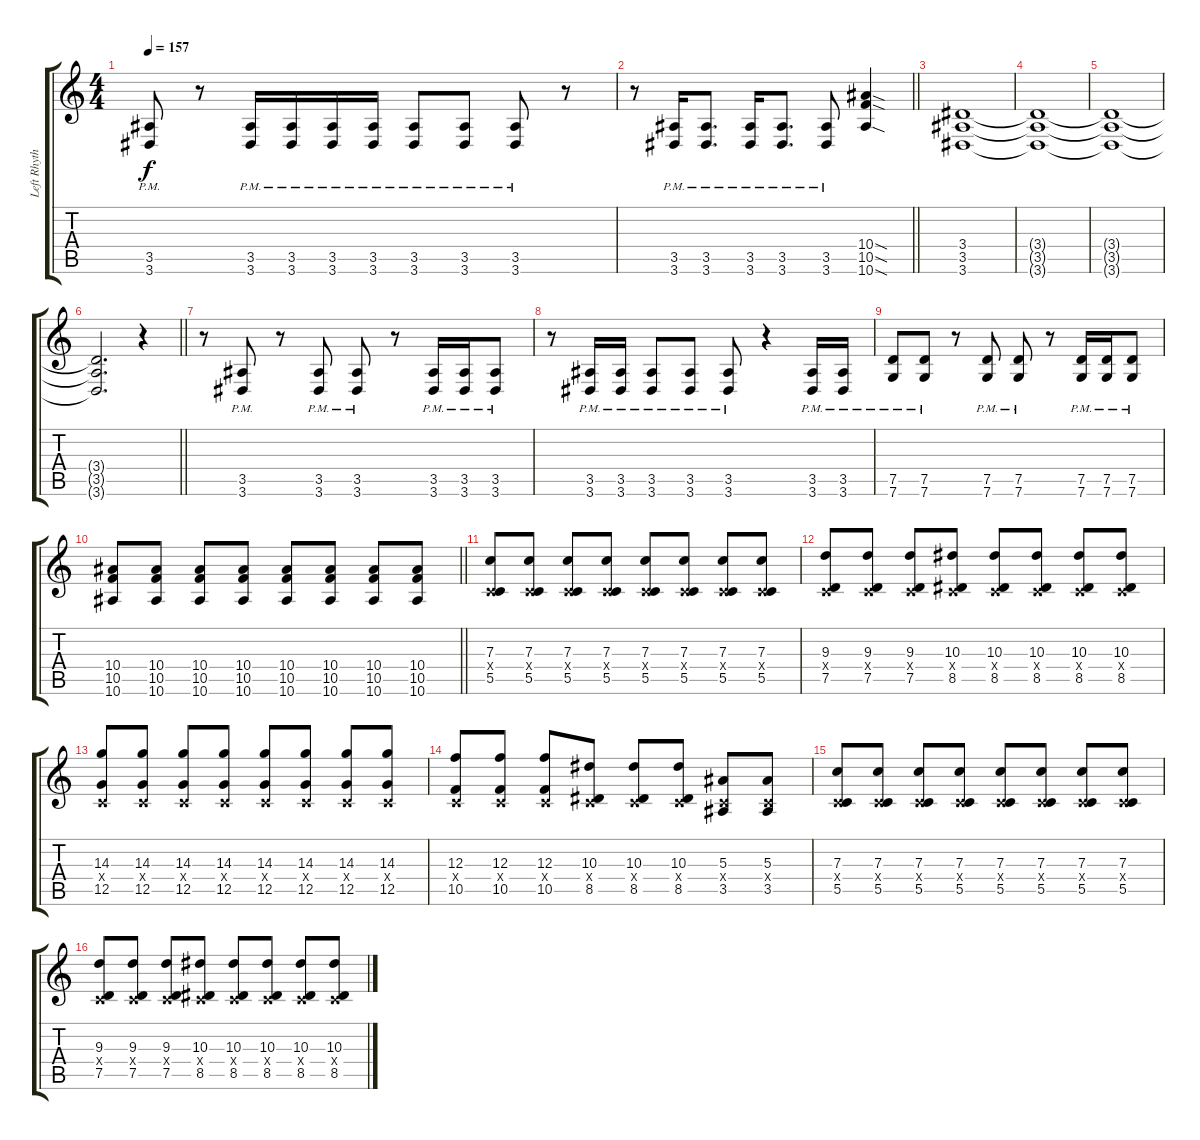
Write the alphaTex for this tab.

\track ("Left Rhythm" "Left Rhyth") {instrument distortionguitar}
\staff {score tabs}
\tuning (D4 A3 F3 C3 G2 C2) {hide}
\ts (4 4)
\tempo 157
\clef g2
\ks c
(3.5{pm} 3.6{pm}).8{dy f} r.8 (3.5{pm} 3.6{pm}).16 (3.5{pm} 3.6{pm}).16 (3.5{pm} 3.6{pm}).16 (3.5{pm} 3.6{pm}).16 (3.5{pm} 3.6{pm}).8 (3.5{pm} 3.6{pm}).8 (3.5{pm} 3.6{pm}).8 r.8 |
\barLineRight lightlight
r.8 (3.5{pm} 3.6{pm}).16 (3.5{pm} 3.6{pm}).8{d} (3.5{pm} 3.6{pm}).16 (3.5{pm} 3.6{pm}).8{d} (3.5{pm} 3.6{pm}).8 (10.4{sod} 10.5{sod} 10.6{sod}).4 |
\section ("" "")
(3.4 3.5 3.6).1 |
(3.4{t} 3.5{t} 3.6{t}).1 |
(3.4{t} 3.5{t} 3.6{t}).1 |
\barLineRight lightlight
(3.4{t} 3.5{t} 3.6{t}).2{d} r.4 |
\section ("" "")
r.8 (3.5{pm} 3.6{pm}).8 r.8 (3.5{pm} 3.6{pm}).8 (3.5{pm} 3.6{pm}).8 r.8 (3.5{pm} 3.6{pm}).16 (3.5{pm} 3.6{pm}).16 (3.5{pm} 3.6{pm}).8 |
r.8 (3.5{pm} 3.6{pm}).16 (3.5{pm} 3.6{pm}).16 (3.5{pm} 3.6{pm}).8 (3.5{pm} 3.6{pm}).8 (3.5{pm} 3.6{pm}).8 r.4 (3.5{pm} 3.6{pm}).16 (3.5{pm} 3.6{pm}).16 |
(7.5{pm} 7.6{pm}).8 (7.5{pm} 7.6{pm}).8 r.8 (7.5{pm} 7.6{pm}).8 (7.5{pm} 7.6{pm}).8 r.8 (7.5{pm} 7.6{pm}).16 (7.5{pm} 7.6{pm}).16 (7.5{pm} 7.6{pm}).8 |
\barLineRight lightlight
(10.4 10.5 10.6).8 (10.4 10.5 10.6).8 (10.4 10.5 10.6).8 (10.4 10.5 10.6).8 (10.4 10.5 10.6).8 (10.4 10.5 10.6).8 (10.4 10.5 10.6).8 (10.4 10.5 10.6).8 |
\section ("" "")
(7.3 0.4{x} 5.5).8 (7.3 0.4{x} 5.5).8 (7.3 0.4{x} 5.5).8 (7.3 0.4{x} 5.5).8 (7.3 0.4{x} 5.5).8 (7.3 0.4{x} 5.5).8 (7.3 0.4{x} 5.5).8 (7.3 0.4{x} 5.5).8 |
(9.3 0.4{x} 7.5).8 (9.3 0.4{x} 7.5).8 (9.3 0.4{x} 7.5).8 (10.3 0.4{x} 8.5).8 (10.3 0.4{x} 8.5).8 (10.3 0.4{x} 8.5).8 (10.3 0.4{x} 8.5).8 (10.3 0.4{x} 8.5).8 |
(14.3 0.4{x} 12.5).8 (14.3 0.4{x} 12.5).8 (14.3 0.4{x} 12.5).8 (14.3 0.4{x} 12.5).8 (14.3 0.4{x} 12.5).8 (14.3 0.4{x} 12.5).8 (14.3 0.4{x} 12.5).8 (14.3 0.4{x} 12.5).8 |
(12.3 0.4{x} 10.5).8 (12.3 0.4{x} 10.5).8 (12.3 0.4{x} 10.5).8 (10.3 0.4{x} 8.5).8 (10.3 0.4{x} 8.5).8 (10.3 0.4{x} 8.5).8 (5.3 0.4{x} 3.5).8 (5.3 0.4{x} 3.5).8 |
(7.3 0.4{x} 5.5).8 (7.3 0.4{x} 5.5).8 (7.3 0.4{x} 5.5).8 (7.3 0.4{x} 5.5).8 (7.3 0.4{x} 5.5).8 (7.3 0.4{x} 5.5).8 (7.3 0.4{x} 5.5).8 (7.3 0.4{x} 5.5).8 |
(9.3 0.4{x} 7.5).8 (9.3 0.4{x} 7.5).8 (9.3 0.4{x} 7.5).8 (10.3 0.4{x} 8.5).8 (10.3 0.4{x} 8.5).8 (10.3 0.4{x} 8.5).8 (10.3 0.4{x} 8.5).8 (10.3 0.4{x} 8.5).8
